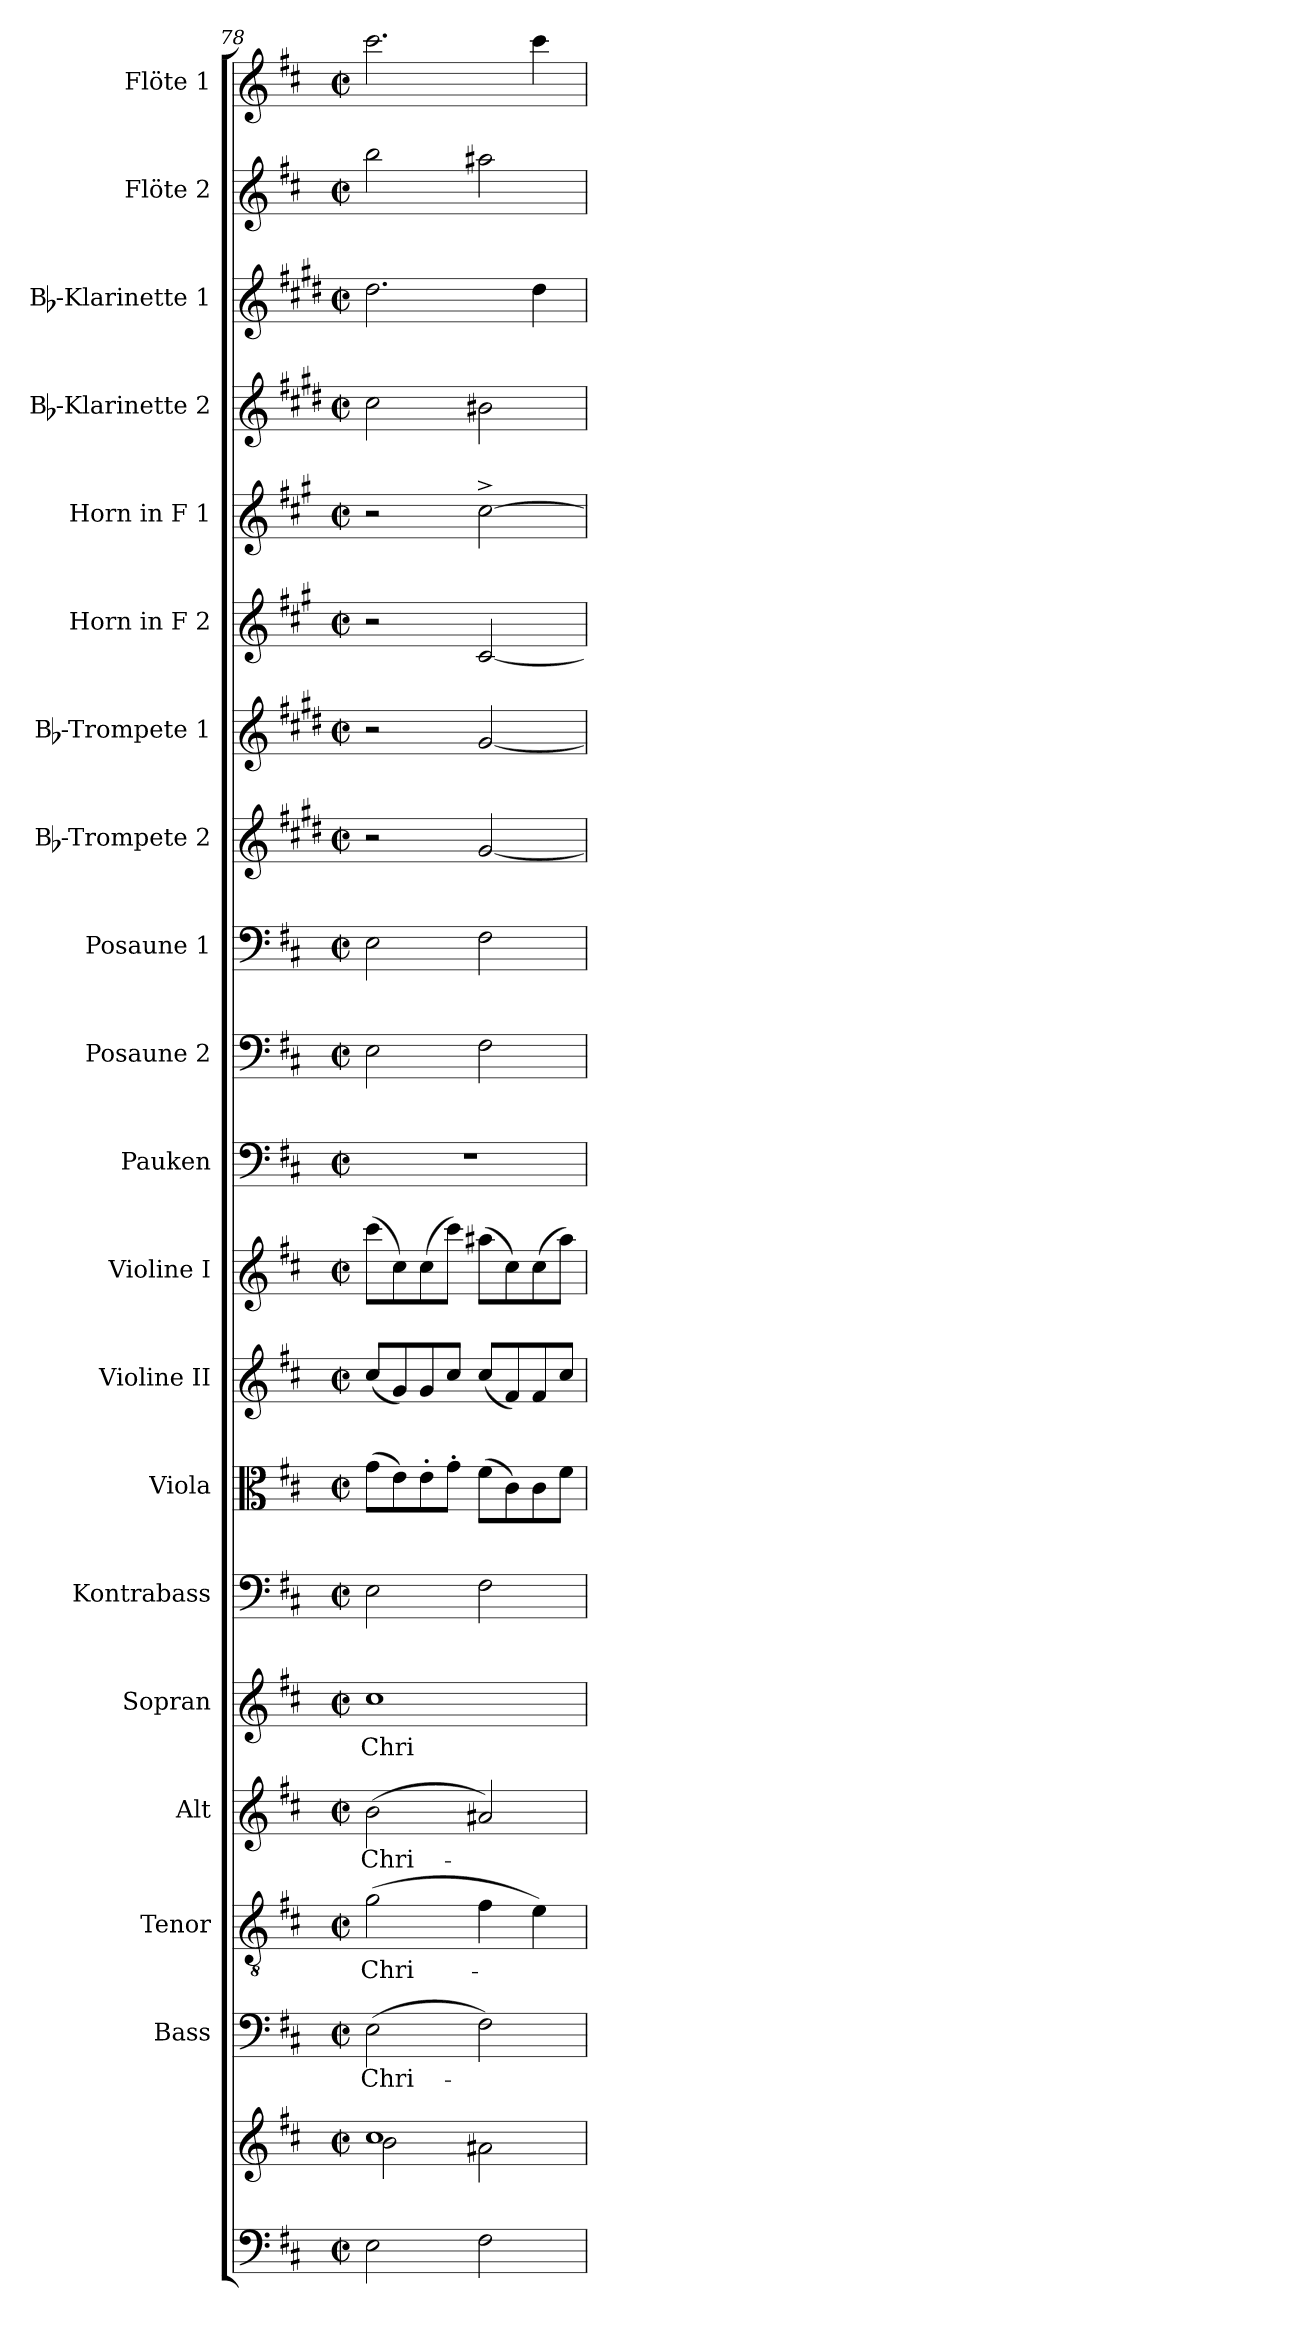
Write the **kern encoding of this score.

**kern	**kern	**kern	**text	**kern	**text	**kern	**text	**kern	**text	**kern	**kern	**kern	**kern	**kern	**kern	**kern	**kern	**kern	**kern	**kern	**kern	**kern	**kern	**kern
*part20	*part20	*part19	*part19	*part18	*part18	*part17	*part17	*part16	*part16	*part15	*part14	*part13	*part12	*part11	*part10	*part9	*part8	*part7	*part6	*part5	*part4	*part3	*part2	*part1
*staff21	*staff20	*staff19	*staff19	*staff18	*staff18	*staff17	*staff17	*staff16	*staff16	*staff15	*staff14	*staff13	*staff12	*staff11	*staff10	*staff9	*staff8	*staff7	*staff6	*staff5	*staff4	*staff3	*staff2	*staff1
*	*	*I"Bass	*	*I"Tenor	*	*I"Alt	*	*I"Sopran	*	*I"Kontrabass	*I"Viola	*I"Violine II	*I"Violine I	*I"Pauken	*I"Posaune 2	*I"Posaune 1	*I"Bb-Trompete 2	*I"Bb-Trompete 1	*I"Horn in F 2	*I"Horn in F 1	*I"Bb-Klarinette 2	*I"Bb-Klarinette 1	*I"Flöte 2	*I"Flöte 1
*	*	*I'B.	*	*I'T.	*	*I'A.	*	*I'S.	*	*I'Kb.	*I'Vla.	*I'Vl. II	*I'Vl. I	*I'Pk.	*I'Pos. 2	*I'Pos. 1	*I'Bb Trp. 2	*I'Bb Trp. 1	*	*	*I'Bb Kl. 2	*I'Bb Kl. 1	*I'Fl. 2	*I'Fl. 1
*clefF4	*clefG2	*clefF4	*	*clefGv2	*	*clefG2	*	*clefG2	*	*clefF4	*clefC3	*clefG2	*clefG2	*clefF4	*clefF4	*clefF4	*clefG2	*clefG2	*clefG2	*clefG2	*clefG2	*clefG2	*clefG2	*clefG2
*	*	*	*	*	*	*	*	*	*	*ITrd7c12	*	*	*	*	*	*	*ITrd1c2	*ITrd1c2	*ITrd4c7	*ITrd4c7	*ITrd1c2	*ITrd1c2	*	*
*k[f#c#]	*k[f#c#]	*k[f#c#]	*	*k[f#c#]	*	*k[f#c#]	*	*k[f#c#]	*	*k[f#c#]	*k[f#c#]	*k[f#c#]	*k[f#c#]	*k[f#c#]	*k[f#c#]	*k[f#c#]	*k[f#c#]	*k[f#c#]	*k[f#c#]	*k[f#c#]	*k[f#c#]	*k[f#c#]	*k[f#c#]	*k[f#c#]
*D:	*D:	*D:	*	*D:	*	*D:	*	*D:	*	*D:	*D:	*D:	*D:	*D:	*D:	*D:	*D:	*D:	*D:	*D:	*D:	*D:	*D:	*D:
*M2/2	*M2/2	*M2/2	*	*M2/2	*	*M2/2	*	*M2/2	*	*M2/2	*M2/2	*M2/2	*M2/2	*M2/2	*M2/2	*M2/2	*M2/2	*M2/2	*M2/2	*M2/2	*M2/2	*M2/2	*M2/2	*M2/2
*met(c|)	*met(c|)	*met(c|)	*	*met(c|)	*	*met(c|)	*	*met(c|)	*	*met(c|)	*met(c|)	*met(c|)	*met(c|)	*met(c|)	*met(c|)	*met(c|)	*met(c|)	*met(c|)	*met(c|)	*met(c|)	*met(c|)	*met(c|)	*met(c|)	*met(c|)
=78	=78	=78	=78	=78	=78	=78	=78	=78	=78	=78	=78	=78	=78	=78	=78	=78	=78	=78	=78	=78	=78	=78	=78	=78
*	*^	*	*	*	*	*	*	*	*	*	*	*	*	*	*	*	*	*	*	*	*	*	*	*
!	!	!	!	!LO:LY:b	!	!LO:LY:b	!	!LO:LY:b	!	!LO:LY:b	!	!	!	!	!	!	!	!	!	!	!	!	!	!	!
2E\	1cc#	2b\	(>2E\	Chri-	(>2g\	Chri-	(>2b\	Chri-	1cc#	Chri-	2EE\	(>8g\L	(<8cc#/L	(>8ccc#\L	1r	2E\	2E\	2r	2r	2r	2r	2b\	2.cc#\	2bb\	2.ccc#\
.	.	.	.	.	.	.	.	.	.	.	.	8e\)	8g/)	8cc#\)	.	.	.	.	.	.	.	.	.	.	.
.	.	.	.	.	.	.	.	.	.	.	.	8e'>\	8g/	(>8cc#\	.	.	.	.	.	.	.	.	.	.	.
.	.	.	.	.	.	.	.	.	.	.	.	8g'>\J	8cc#/J	8ccc#\J)	.	.	.	.	.	.	.	.	.	.	.
2F#\	.	2a#X\	2F#\)	.	4f#\	.	2a#X/)	.	.	.	2FF#\	(>8f#\L	(<8cc#/L	(>8aa#X\L	.	2F#\	2F#\	[2f#/	[2f#/	[2F#/	[2f#^>\	2a#X\	.	2aa#X\	.
.	.	.	.	.	.	.	.	.	.	.	.	8c#\)	8f#/)	8cc#\)	.	.	.	.	.	.	.	.	.	.	.
.	.	.	.	.	4e\)	.	.	.	.	.	.	8c#\	8f#/	(>8cc#\	.	.	.	.	.	.	.	.	4cc#\	.	4ccc#\
.	.	.	.	.	.	.	.	.	.	.	.	8f#\J	8cc#/J	8aa#\J)	.	.	.	.	.	.	.	.	.	.	.
*	*v	*v	*	*	*	*	*	*	*	*	*	*	*	*	*	*	*	*	*	*	*	*	*	*	*
=	=	=	=	=	=	=	=	=	=	=	=	=	=	=	=	=	=	=	=	=	=	=	=	=
*-	*-	*-	*-	*-	*-	*-	*-	*-	*-	*-	*-	*-	*-	*-	*-	*-	*-	*-	*-	*-	*-	*-	*-	*-
